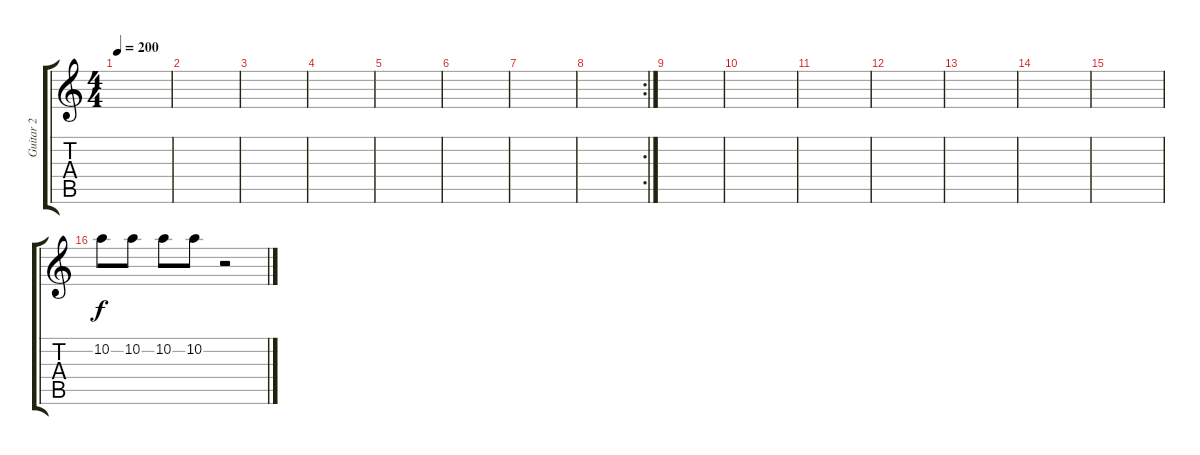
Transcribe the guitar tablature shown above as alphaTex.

\track ("Guitar 2" "Guitar 2") {instrument overdrivenguitar}
\staff {score tabs}
\tuning (E4 B3 G3 D3 A2 E2) {hide}
\ts (4 4)
\tempo 200
\clef g2
\ks c
|
|
|
|
|
|
|
\rc 2
|
|
|
|
|
|
|
|
10.2.8 10.2.8 10.2.8 10.2.8 r.2
